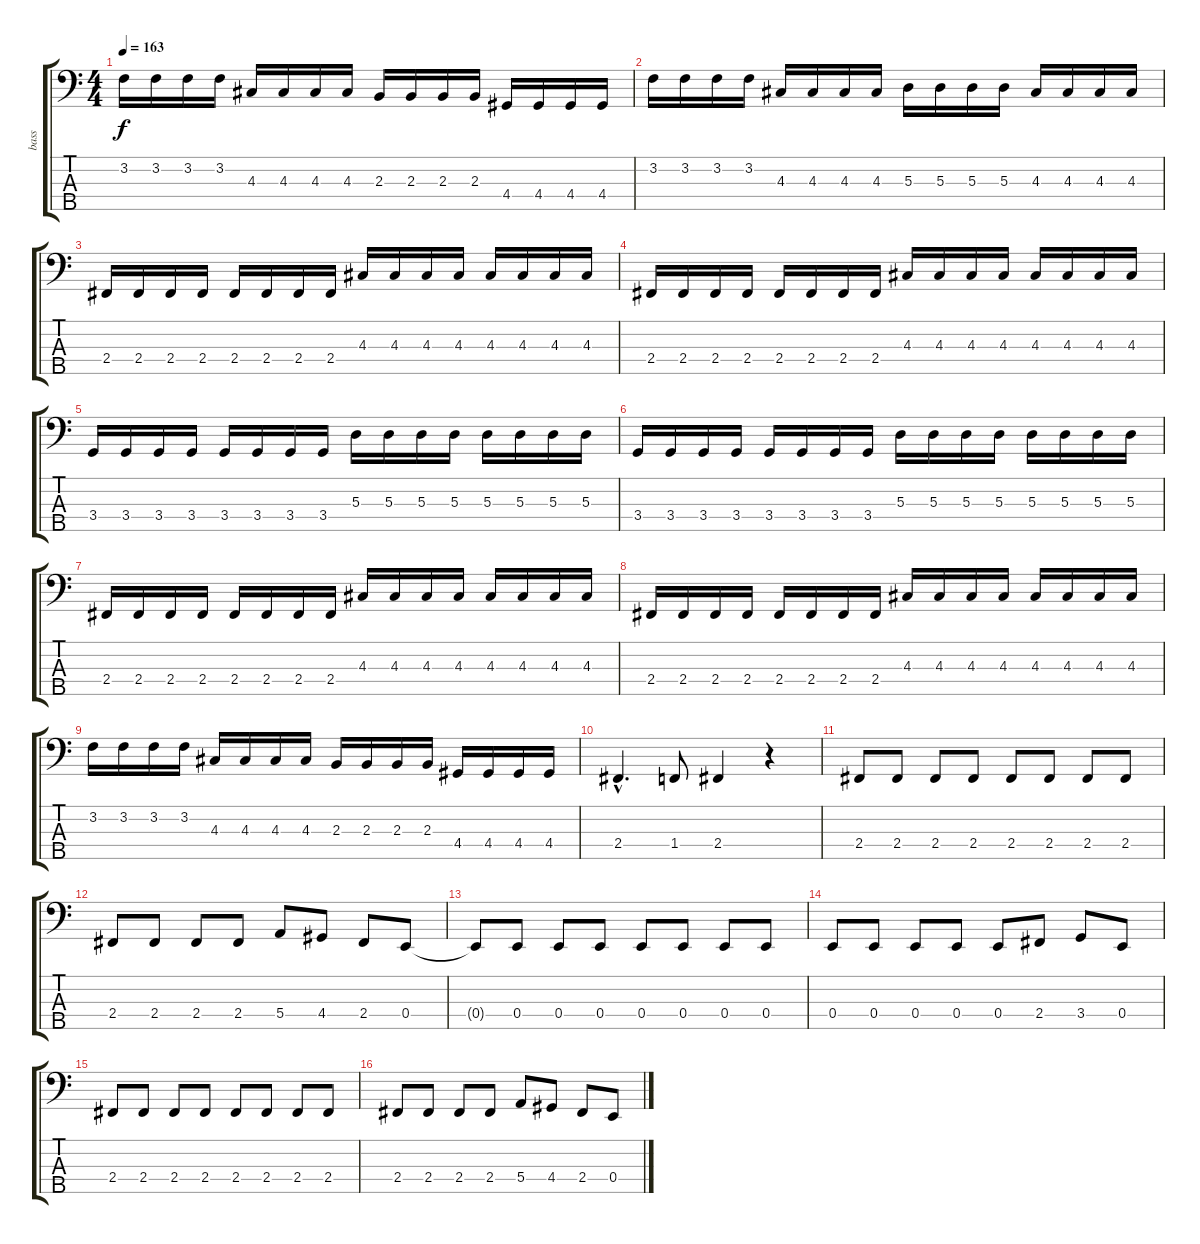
\track ("bass" "bass") {instrument electricbassfinger}
\staff {score tabs}
\tuning (G2 D2 A1 E1 B0) {hide}
\ts (4 4)
\tempo 163
\clef f4
\ks c
3.2.16{dy f} 3.2.16 3.2.16 3.2.16 4.3.16 4.3.16 4.3.16 4.3.16 2.3.16 2.3.16 2.3.16 2.3.16 4.4.16 4.4.16 4.4.16 4.4.16 |
3.2.16 3.2.16 3.2.16 3.2.16 4.3.16 4.3.16 4.3.16 4.3.16 5.3.16 5.3.16 5.3.16 5.3.16 4.3.16 4.3.16 4.3.16 4.3.16 |
2.4.16 2.4.16 2.4.16 2.4.16 2.4.16 2.4.16 2.4.16 2.4.16 4.3.16 4.3.16 4.3.16 4.3.16 4.3.16 4.3.16 4.3.16 4.3.16 |
2.4.16 2.4.16 2.4.16 2.4.16 2.4.16 2.4.16 2.4.16 2.4.16 4.3.16 4.3.16 4.3.16 4.3.16 4.3.16 4.3.16 4.3.16 4.3.16 |
3.4.16 3.4.16 3.4.16 3.4.16 3.4.16 3.4.16 3.4.16 3.4.16 5.3.16 5.3.16 5.3.16 5.3.16 5.3.16 5.3.16 5.3.16 5.3.16 |
3.4.16 3.4.16 3.4.16 3.4.16 3.4.16 3.4.16 3.4.16 3.4.16 5.3.16 5.3.16 5.3.16 5.3.16 5.3.16 5.3.16 5.3.16 5.3.16 |
2.4.16 2.4.16 2.4.16 2.4.16 2.4.16 2.4.16 2.4.16 2.4.16 4.3.16 4.3.16 4.3.16 4.3.16 4.3.16 4.3.16 4.3.16 4.3.16 |
2.4.16 2.4.16 2.4.16 2.4.16 2.4.16 2.4.16 2.4.16 2.4.16 4.3.16 4.3.16 4.3.16 4.3.16 4.3.16 4.3.16 4.3.16 4.3.16 |
3.2.16 3.2.16 3.2.16 3.2.16 4.3.16 4.3.16 4.3.16 4.3.16 2.3.16 2.3.16 2.3.16 2.3.16 4.4.16 4.4.16 4.4.16 4.4.16 |
2.4{hac}.4{d} 1.4.8 2.4.4 r.4 |
2.4.8 2.4.8 2.4.8 2.4.8 2.4.8 2.4.8 2.4.8 2.4.8 |
2.4.8 2.4.8 2.4.8 2.4.8 5.4.8 4.4.8 2.4.8 0.4.8 |
0.4{t}.8 0.4.8 0.4.8 0.4.8 0.4.8 0.4.8 0.4.8 0.4.8 |
0.4.8 0.4.8 0.4.8 0.4.8 0.4.8 2.4.8 3.4.8 0.4.8 |
2.4.8 2.4.8 2.4.8 2.4.8 2.4.8 2.4.8 2.4.8 2.4.8 |
2.4.8 2.4.8 2.4.8 2.4.8 5.4.8 4.4.8 2.4.8 0.4.8
